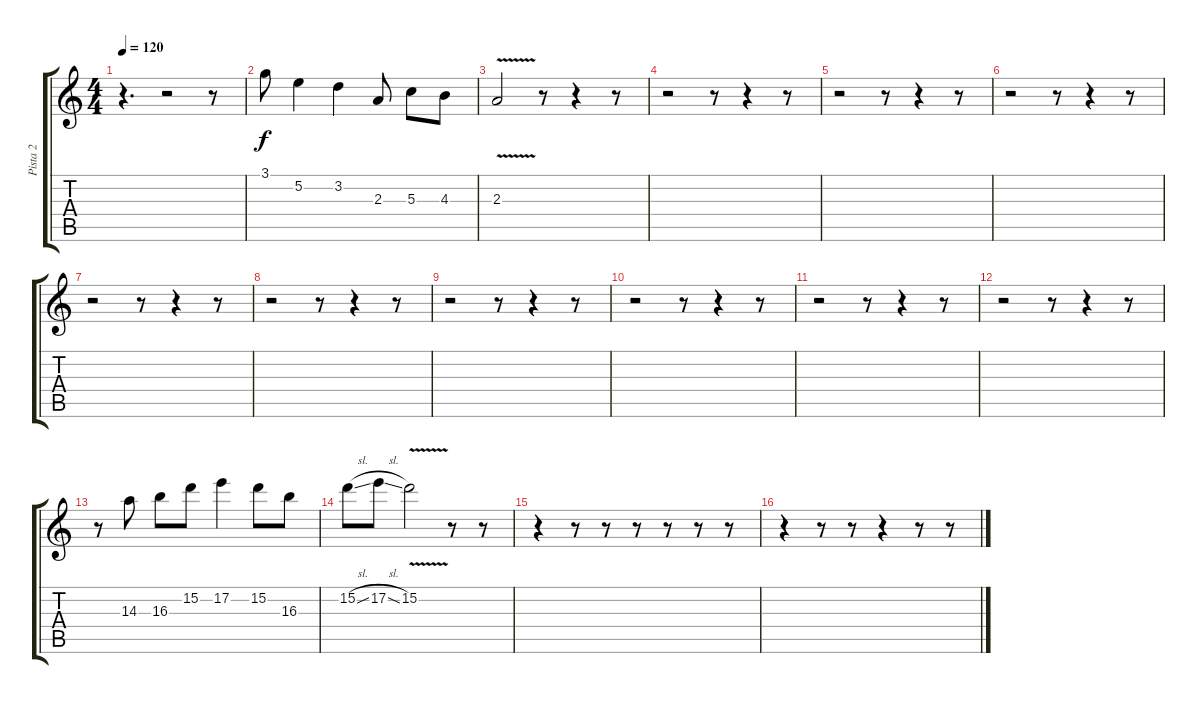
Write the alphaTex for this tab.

\track ("Pista 2" "Pista 2") {instrument overdrivenguitar}
\staff {score tabs}
\tuning (E4 B3 G3 D3 A2 E2) {hide}
\ts (4 4)
\tempo 120
\clef g2
\ks c
r.4{d dy f} r.2 r.8 |
3.1.8 5.2.4 3.2.4 2.3.8 5.3.8 4.3.8 |
2.3{v}.2 r.8 r.4 r.8 |
r.2 r.8 r.4 r.8 |
r.2 r.8 r.4 r.8 |
r.2 r.8 r.4 r.8 |
r.2 r.8 r.4 r.8 |
r.2 r.8 r.4 r.8 |
r.2 r.8 r.4 r.8 |
r.2 r.8 r.4 r.8 |
r.2 r.8 r.4 r.8 |
r.2 r.8 r.4 r.8 |
r.8 14.3.8 16.3.8 15.2.8 17.2.4 15.2.8 16.3.8 |
15.2{sl}.8 17.2{sl}.8 15.2{v}.2 r.8 r.8 |
r.4 r.8 r.8 r.8 r.8 r.8 r.8 |
r.4 r.8 r.8 r.4 r.8 r.8
